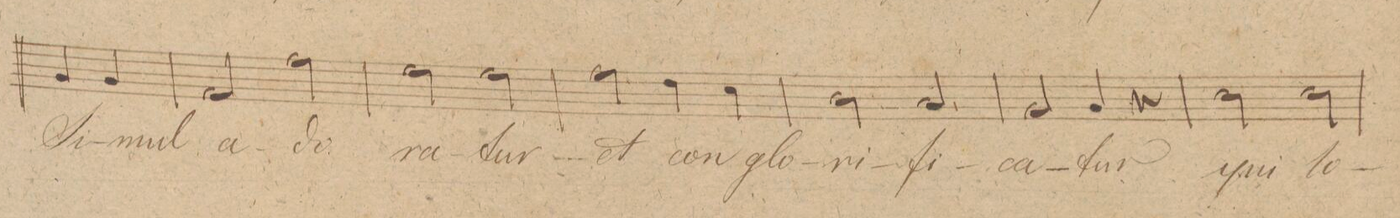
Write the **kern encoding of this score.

**kern	**text	**dynam
*I"Baſso.	*	*
*clefF4	*	*
*k[f#c#g#]	*	*
*met(c|)	*	*
*M2/2	*	*
4BB/	Si-	.
4BB/	-mul	.
=147	=147	=147
2AA/	a-	.
2A\	-do-	.
=148	=148	=148
2G#\	-ra-	.
2G#\	-tur	.
=149	=149	=149
2A\	et	.
4F#\	con-	.
4E\	-glo-	.
=150	=150	=150
2D\	-ri-	.
2C#/	-fi-	.
=151	=151	=151
2BB/	-ca-	.
4BB/	-tur	.
4r	.	.
=152	=152	=152
2E\	qui	.
2E\	lo-	.
=153	=153	=153
*-	*-	*-
